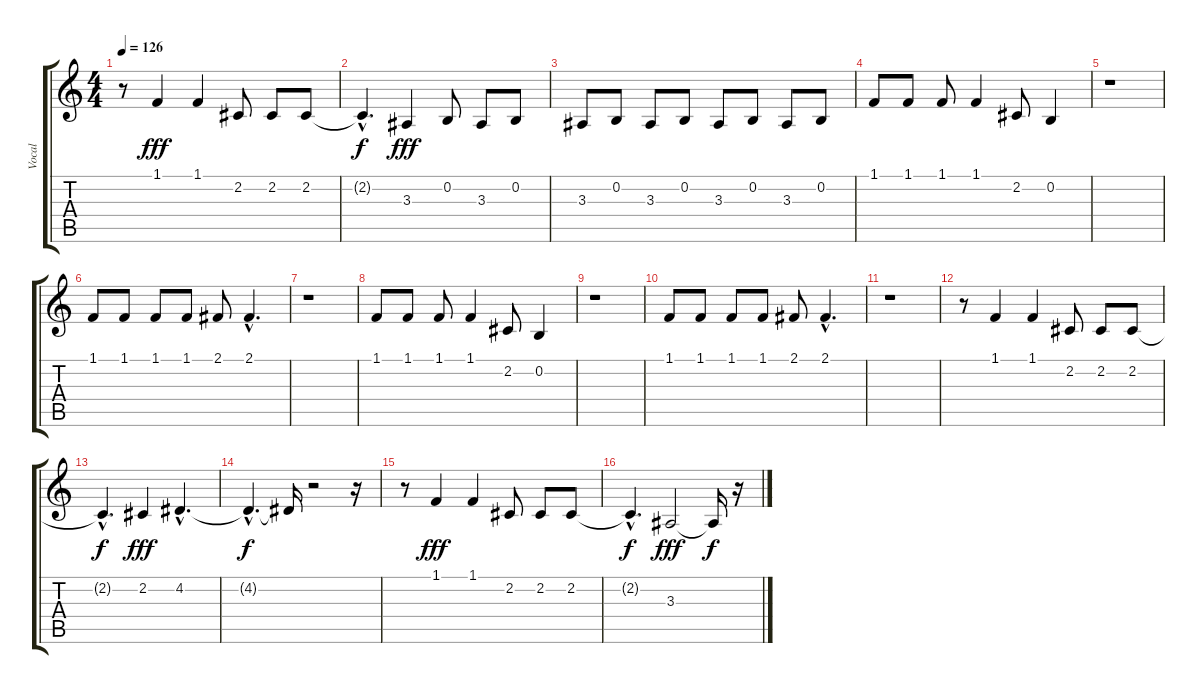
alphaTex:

\track ("Vocal" "Vocal") {instrument panflute}
\staff {score tabs}
\tuning (E4 B3 G3 D3 A2 E2) {hide}
\ts (4 4)
\tempo 126
\clef g2
\ks c
r.8{dy f} 1.1.4{dy fff} 1.1.4 2.2.8 2.2.8 2.2.8 |
2.2{hac t}.4{d dy f} 3.3.4{dy fff} 0.2.8 3.3.8 0.2.8 |
3.3.8 0.2.8 3.3.8 0.2.8 3.3.8 0.2.8 3.3.8 0.2.8 |
1.1.8 1.1.8 1.1.8 1.1.4 2.2.8 0.2.4 |
r.1 |
1.1.8 1.1.8 1.1.8 1.1.8 2.1.8 2.1{hac}.4{d} |
r.1 |
1.1.8 1.1.8 1.1.8 1.1.4 2.2.8 0.2.4 |
r.1 |
1.1.8 1.1.8 1.1.8 1.1.8 2.1.8 2.1{hac}.4{d} |
r.1 |
r.8 1.1.4 1.1.4 2.2.8 2.2.8 2.2.8 |
2.2{hac t}.4{d dy f} 2.2.4{dy fff} 4.2{hac}.4{d} |
4.2{hac t}.4{d dy f} 4.2{t}.16 r.2 r.16 |
r.8 1.1.4{dy fff} 1.1.4 2.2.8 2.2.8 2.2.8 |
2.2{hac t}.4{d dy f} 3.3.2{dy fff} 3.3{t}.16{dy f} r.16
